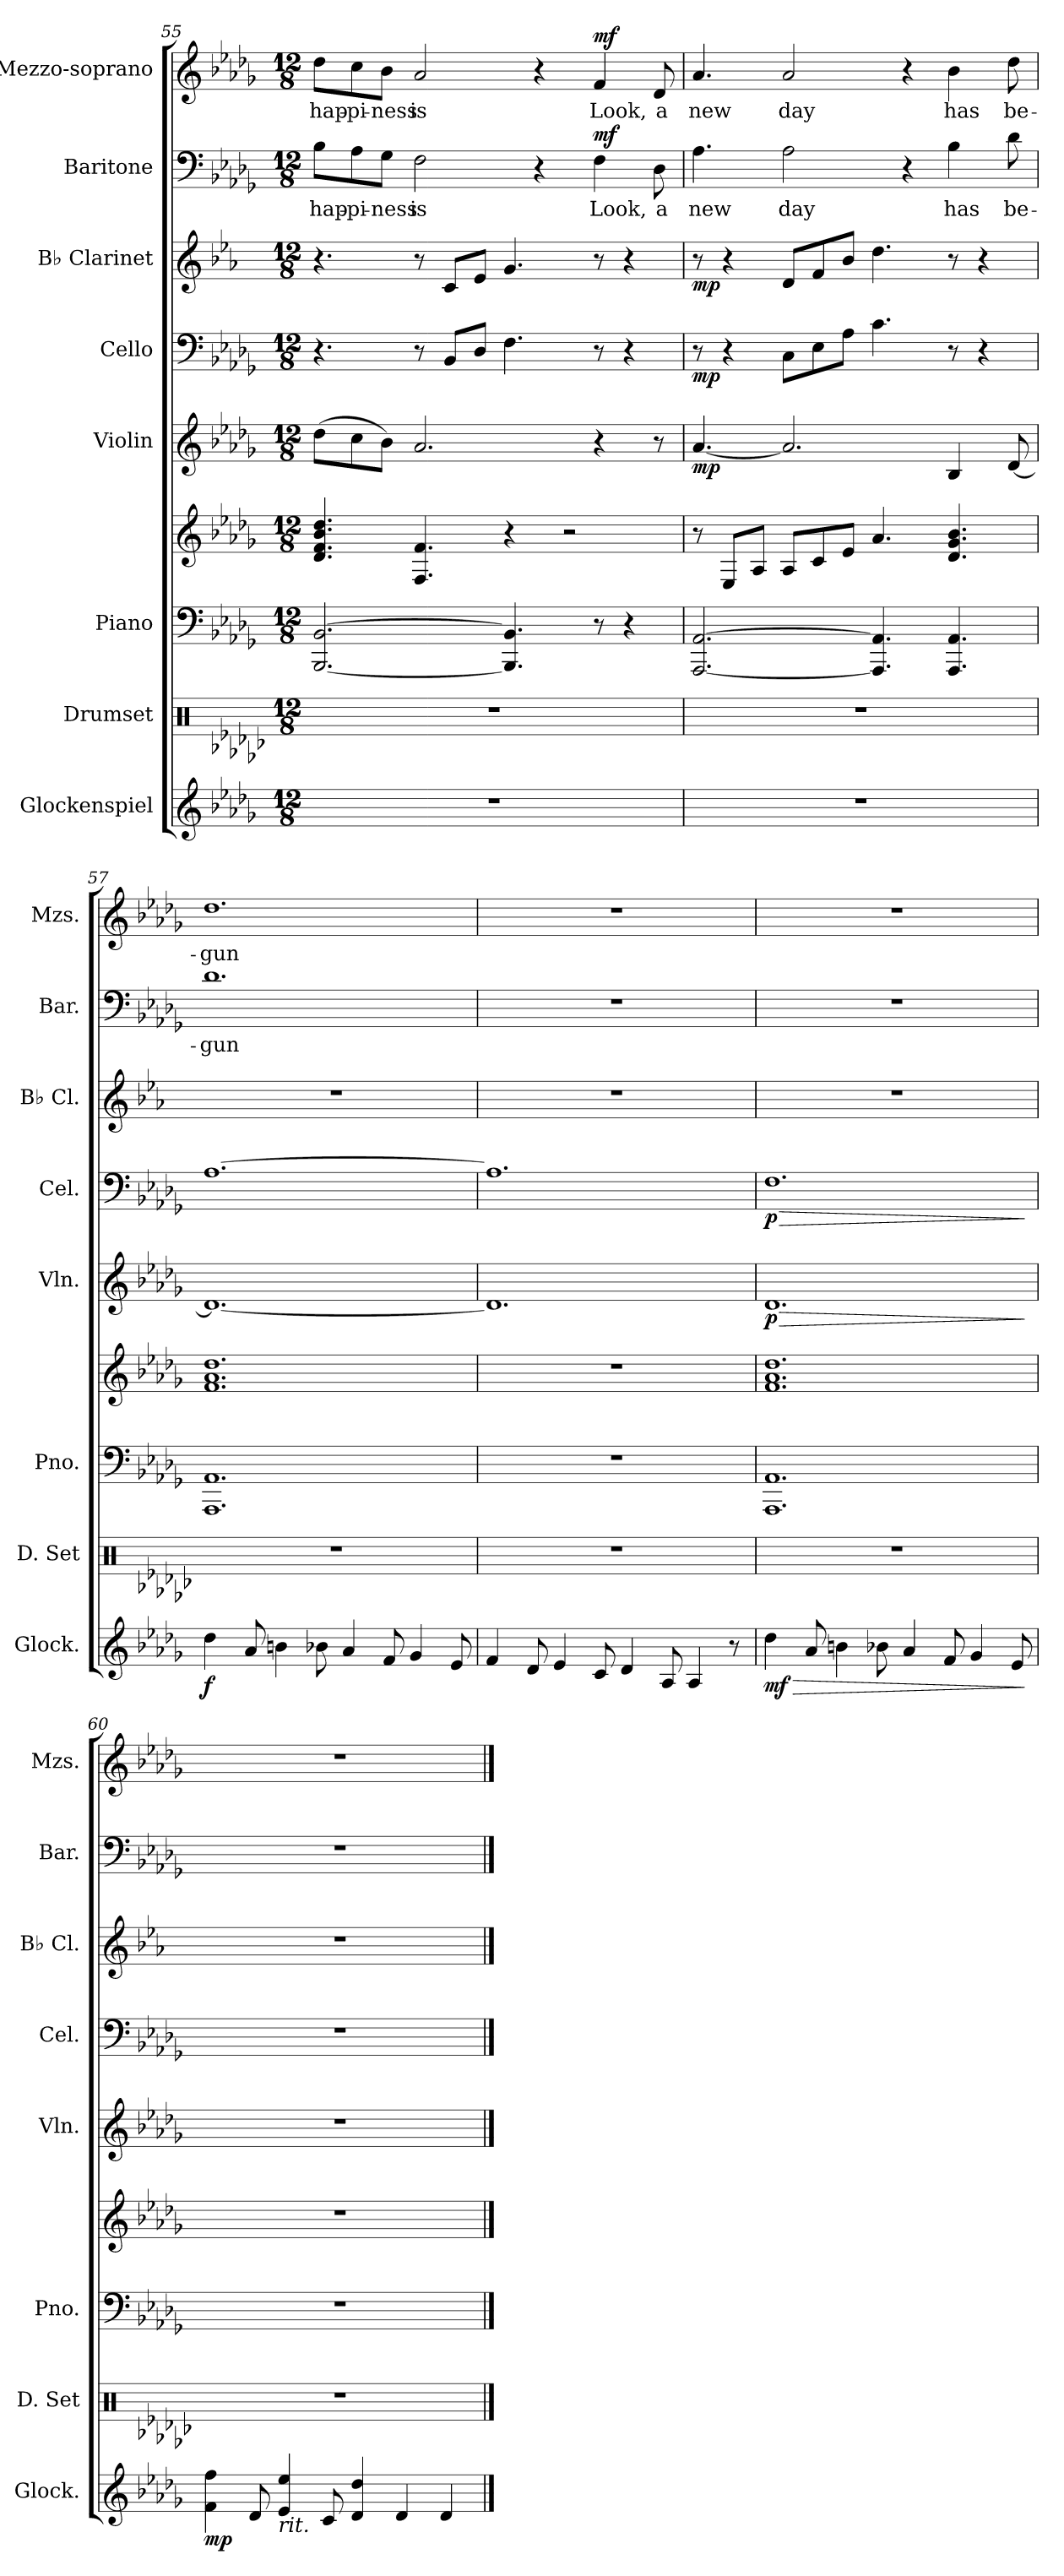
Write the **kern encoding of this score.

**kern	**dynam	**kern	**kern	**kern	**kern	**dynam	**kern	**dynam	**kern	**dynam	**kern	**text	**dynam	**kern	**text	**dynam
*part8	*part8	*part7	*part6	*part6	*part5	*part5	*part4	*part4	*part3	*part3	*part2	*part2	*part2	*part1	*part1	*part1
*staff9	*staff9	*staff8	*staff7	*staff6	*staff5	*staff5	*staff4	*staff4	*staff3	*staff3	*staff2	*staff2	*staff2	*staff1	*staff1	*staff1
*I"Glockenspiel	*	*I"Drumset	*I"Piano	*	*I"Violin	*	*I"Cello	*	*I"B♭ Clarinet	*	*I"Baritone	*	*	*I"Mezzo-soprano	*	*
*I'Glock.	*	*I'D. Set	*I'Pno.	*	*I'Vln.	*	*I'Cel.	*	*I'B♭ Cl.	*	*I'Bar.	*	*	*I'Mzs.	*	*
*clefG2	*	*clefX	*clefF4	*clefG2	*clefG2	*	*clefF4	*	*clefG2	*	*clefF4	*	*	*clefG2	*	*
*ITrd-14c-24	*	*	*	*	*	*	*	*	*ITrd1c2	*	*	*	*	*	*	*
*k[b-e-a-d-g-]	*	*k[b-e-a-d-g-c-]	*k[b-e-a-d-g-]	*k[b-e-a-d-g-]	*k[b-e-a-d-g-]	*	*k[b-e-a-d-g-]	*	*k[b-e-a-d-g-]	*	*k[b-e-a-d-g-]	*	*	*k[b-e-a-d-g-]	*	*
*M12/8	*	*M12/8	*M12/8	*M12/8	*M12/8	*	*M12/8	*	*M12/8	*	*M12/8	*	*	*M12/8	*	*
=55	=55	=55	=55	=55	=55	=55	=55	=55	=55	=55	=55	=55	=55	=55	=55	=55
!	!	!	!	!	!	!	!	!	!	!	!	!LO:LY:b	!	!	!LO:LY:b	!
1.r	.	1.r	[2.BBB-/ [2.BB-/	4.d-/ 4.f/ 4.b-/ 4.dd-/	(>8dd-\L	.	4.r	.	4.r	.	8B-\L	hap-	.	8dd-\L	hap-	.
!	!	!	!	!	!	!	!	!	!	!	!	!LO:LY:b	!	!	!LO:LY:b	!
.	.	.	.	.	8cc\	.	.	.	.	.	8A-\	-pi-	.	8cc\	-pi-	.
!	!	!	!	!	!	!	!	!	!	!	!	!LO:LY:b	!	!	!LO:LY:b	!
.	.	.	.	.	8b-\J)	.	.	.	.	.	8G-\J	-ness	.	8b-\J	-ness	.
!	!	!	!	!	!	!	!	!	!	!	!	!LO:LY:b	!	!	!LO:LY:b	!
.	.	.	.	4.F/ 4.f/	2.a-/	.	8r	.	8r	.	2F\	is	.	2a-/	is	.
.	.	.	.	.	.	.	8BB-/L	.	8B-/L	.	.	.	.	.	.	.
.	.	.	.	.	.	.	8D-/J	.	8d-/J	.	.	.	.	.	.	.
.	.	.	4.BBB-/] 4.BB-/]	4r	.	.	4.F\	.	4.f/	.	.	.	.	.	.	.
.	.	.	.	.	.	.	.	.	.	.	4r	.	.	4r	.	.
.	.	.	.	2r	.	.	.	.	.	.	.	.	.	.	.	.
!	!	!	!	!	!	!	!	!	!	!	!	!LO:LY:b	!LO:DY:b	!	!LO:LY:b	!LO:DY:b
.	.	.	8r	.	4r	.	8r	.	8r	.	4F\	Look,	mf	4f/	Look,	mf
.	.	.	4r	.	.	.	4r	.	4r	.	.	.	.	.	.	.
!	!	!	!	!	!	!	!	!	!	!	!	!LO:LY:b	!	!	!LO:LY:b	!
.	.	.	.	.	8r	.	.	.	.	.	8D-\	a	.	8d-/	a	.
!!LO:PB:g=z
=56	=56	=56	=56	=56	=56	=56	=56	=56	=56	=56	=56	=56	=56	=56	=56	=56
!	!	!	!	!	!	!LO:DY:b	!	!LO:DY:b	!	!LO:DY:b	!	!LO:LY:b	!	!	!LO:LY:b	!
1.r	.	1.r	[2.AAA-/ [2.AA-/	8r	[4.a-/	mp	8r	mp	8r	mp	4.A-\	new	.	4.a-/	new	.
.	.	.	.	8E-/L	.	.	4r	.	4r	.	.	.	.	.	.	.
.	.	.	.	8A-/J	.	.	.	.	.	.	.	.	.	.	.	.
!	!	!	!	!	!	!	!	!	!	!	!	!LO:LY:b	!	!	!LO:LY:b	!
.	.	.	.	8A-/L	2.a-/]	.	8C\L	.	8c/L	.	2A-\	day	.	2a-/	day	.
.	.	.	.	8c/	.	.	8E-\	.	8e-/	.	.	.	.	.	.	.
.	.	.	.	8e-/J	.	.	8A-\J	.	8a-/J	.	.	.	.	.	.	.
.	.	.	4.AAA-/] 4.AA-/]	4.a-/	.	.	4.c\	.	4.cc\	.	.	.	.	.	.	.
.	.	.	.	.	.	.	.	.	.	.	4r	.	.	4r	.	.
!	!	!	!	!	!	!	!	!	!	!	!	!LO:LY:b	!	!	!LO:LY:b	!
.	.	.	4.AAA-/ 4.AA-/	4.d-/ 4.g-/ 4.b-/	4B-/	.	8r	.	8r	.	4B-\	has	.	4b-\	has	.
.	.	.	.	.	.	.	4r	.	4r	.	.	.	.	.	.	.
!	!	!	!	!	!	!	!	!	!	!	!	!LO:LY:b	!	!	!LO:LY:b	!
.	.	.	.	.	[8d-/	.	.	.	.	.	8d-\	be-	.	8dd-\	be-	.
=57	=57	=57	=57	=57	=57	=57	=57	=57	=57	=57	=57	=57	=57	=57	=57	=57
!	!LO:DY:b	!	!	!	!	!	!	!	!	!	!	!LO:LY:b	!	!	!LO:LY:b	!
4dddd-\	f	1.r	1.AAA- 1.AA-	1.f 1.a- 1.dd-	1.d-_	.	[1.A-	.	1.r	.	1.d-	-gun	.	1.dd-	-gun	.
8aaa-/	.	.	.	.	.	.	.	.	.	.	.	.	.	.	.	.
4bbbn\	.	.	.	.	.	.	.	.	.	.	.	.	.	.	.	.
8bbb-X\	.	.	.	.	.	.	.	.	.	.	.	.	.	.	.	.
4aaa-/	.	.	.	.	.	.	.	.	.	.	.	.	.	.	.	.
8fff/	.	.	.	.	.	.	.	.	.	.	.	.	.	.	.	.
4ggg-/	.	.	.	.	.	.	.	.	.	.	.	.	.	.	.	.
8eee-/	.	.	.	.	.	.	.	.	.	.	.	.	.	.	.	.
=58	=58	=58	=58	=58	=58	=58	=58	=58	=58	=58	=58	=58	=58	=58	=58	=58
4fff/	.	1.r	1.r	1.r	1.d-]	.	1.A-]	.	1.r	.	1.r	.	.	1.r	.	.
8ddd-/	.	.	.	.	.	.	.	.	.	.	.	.	.	.	.	.
4eee-/	.	.	.	.	.	.	.	.	.	.	.	.	.	.	.	.
8ccc/	.	.	.	.	.	.	.	.	.	.	.	.	.	.	.	.
4ddd-/	.	.	.	.	.	.	.	.	.	.	.	.	.	.	.	.
8aa-/	.	.	.	.	.	.	.	.	.	.	.	.	.	.	.	.
4aa-/	.	.	.	.	.	.	.	.	.	.	.	.	.	.	.	.
8r	.	.	.	.	.	.	.	.	.	.	.	.	.	.	.	.
!!LO:PB:g=z
=59	=59	=59	=59	=59	=59	=59	=59	=59	=59	=59	=59	=59	=59	=59	=59	=59
!	!LO:HP:b	!	!	!	!	!LO:HP:b	!	!LO:HP:b	!	!	!	!	!	!	!	!
!	!LO:DY:n=1:b	!	!	!	!	!LO:DY:n=1:b	!	!LO:DY:n=1:b	!	!	!	!	!	!	!	!
4dddd-\	> mf	1.r	1.AAA- 1.AA-	1.f 1.a- 1.dd-	1.d-	> p	1.F	> p	1.r	.	1.r	.	.	1.r	.	.
8aaa-/	.	.	.	.	.	.	.	.	.	.	.	.	.	.	.	.
4bbbn\	.	.	.	.	.	.	.	.	.	.	.	.	.	.	.	.
8bbb-X\	.	.	.	.	.	.	.	.	.	.	.	.	.	.	.	.
4aaa-/	.	.	.	.	.	.	.	.	.	.	.	.	.	.	.	.
8fff/	.	.	.	.	.	.	.	.	.	.	.	.	.	.	.	.
4ggg-/	.	.	.	.	.	.	.	.	.	.	.	.	.	.	.	.
8eee-/	.	.	.	.	.	.	.	.	.	.	.	.	.	.	.	.
.	]	.	.	.	.	]	.	]	.	.	.	.	.	.	.	.
=60	=60	=60	=60	=60	=60	=60	=60	=60	=60	=60	=60	=60	=60	=60	=60	=60
!	!LO:DY:b	!	!	!	!	!	!	!	!	!	!	!	!	!	!	!
4fff\ 4ffff\	mp	1.r	1.r	1.r	1.r	.	1.r	.	1.r	.	1.r	.	.	1.r	.	.
8ddd-/	.	.	.	.	.	.	.	.	.	.	.	.	.	.	.	.
!LO:TX:b:i:t=rit.	!	!	!	!	!	!	!	!	!	!	!	!	!	!	!	!
4eee-/ 4eeee-/	.	.	.	.	.	.	.	.	.	.	.	.	.	.	.	.
8ccc/	.	.	.	.	.	.	.	.	.	.	.	.	.	.	.	.
4ddd-/ 4dddd-/	.	.	.	.	.	.	.	.	.	.	.	.	.	.	.	.
4ddd-/	.	.	.	.	.	.	.	.	.	.	.	.	.	.	.	.
4ddd-/	.	.	.	.	.	.	.	.	.	.	.	.	.	.	.	.
==	==	==	==	==	==	==	==	==	==	==	==	==	==	==	==	==
*-	*-	*-	*-	*-	*-	*-	*-	*-	*-	*-	*-	*-	*-	*-	*-	*-
